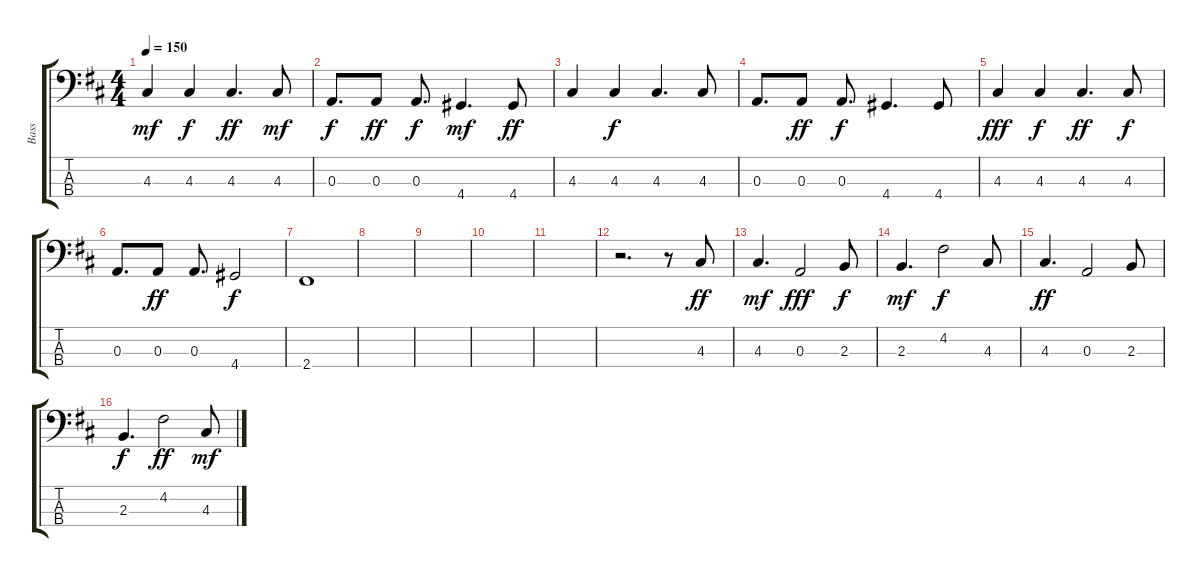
\track ("Bass" "Bass") {instrument electricbassfinger}
\staff {score tabs}
\tuning (G2 D2 A1 E1) {hide}
\ts (4 4)
\tempo 150
\clef f4
\ks d
4.3.4{dy mf} 4.3.4{dy f} 4.3.4{d dy ff} 4.3.8{dy mf} |
0.3.8{d dy f} 0.3.8{dy ff} 0.3.8{d dy f} 4.4.4{d dy mf} 4.4.8{dy ff} |
4.3.4 4.3.4{dy f} 4.3.4{d} 4.3.8 |
0.3.8{d} 0.3.8{dy ff} 0.3.8{d dy f} 4.4.4{d} 4.4.8 |
4.3.4{dy fff} 4.3.4{dy f} 4.3.4{d dy ff} 4.3.8{dy f} |
0.3.8{d} 0.3.8{dy ff} 0.3.8{d} 4.4.2{dy f} |
2.4.1 |
|
|
|
|
r.2{d} r.8 4.3.8{dy ff} |
4.3.4{d dy mf} 0.3.2{dy fff} 2.3.8{dy f} |
2.3.4{d dy mf} 4.2.2{dy f} 4.3.8 |
4.3.4{d dy ff} 0.3.2 2.3.8 |
2.3.4{d dy f} 4.2.2{dy ff} 4.3.8{dy mf}
